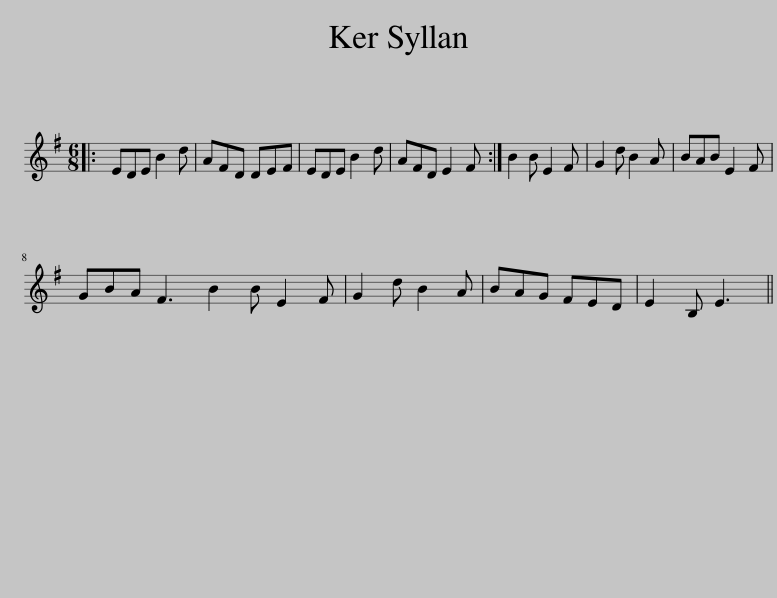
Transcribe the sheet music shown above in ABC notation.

X:1
L:1/8
M:6/8
I:linebreak $
K:Emin
V:1 treble
V:1
|: EDE B2 d | AFD DEF | EDE B2 d | AFD E2 F :| B2 B E2 F | %5
 G2 d B2 A | BAB E2 F |$ GBA F3 B2 B E2 F | G2 d B2 A | BAG FED | %10
 E2 B, E3 || %11
